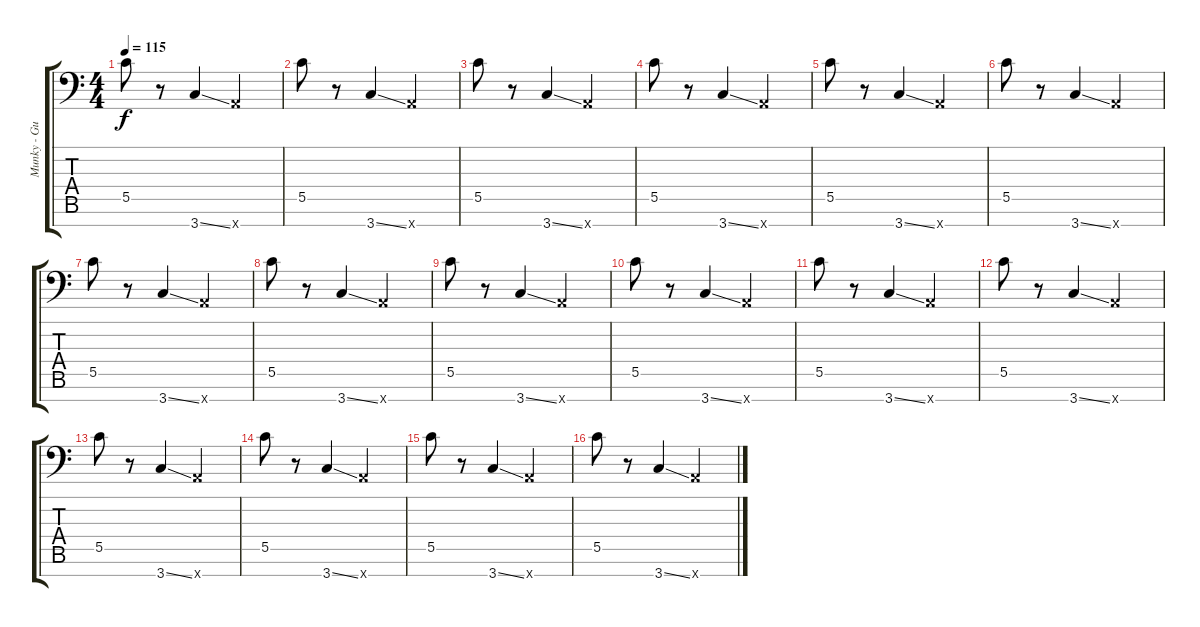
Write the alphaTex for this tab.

\track ("Munky - Guitar" "Munky - Gu") {instrument distortionguitar}
\staff {score tabs}
\tuning (D4 A3 F3 C3 G2 D2 A1) {hide}
\ts (4 4)
\tempo 115
\clef f4
\ks c
5.5.8{dy f} r.8 3.7{ss}.4 0.7{x}.2 |
5.5.8 r.8 3.7{ss}.4 0.7{x}.2 |
5.5.8{volume 6 balance 0 instrument lead2sawtooth} r.8 3.7{ss}.4 0.7{x}.2 |
5.5.8 r.8 3.7{ss}.4 0.7{x}.2 |
5.5.8 r.8 3.7{ss}.4 0.7{x}.2 |
5.5.8 r.8 3.7{ss}.4 0.7{x}.2 |
5.5.8 r.8 3.7{ss}.4 0.7{x}.2 |
5.5.8 r.8 3.7{ss}.4 0.7{x}.2 |
5.5.8 r.8 3.7{ss}.4 0.7{x}.2 |
5.5.8 r.8 3.7{ss}.4 0.7{x}.2 |
5.5.8 r.8 3.7{ss}.4 0.7{x}.2 |
5.5.8 r.8 3.7{ss}.4 0.7{x}.2 |
5.5.8 r.8 3.7{ss}.4 0.7{x}.2 |
5.5.8 r.8 3.7{ss}.4 0.7{x}.2 |
5.5.8 r.8 3.7{ss}.4 0.7{x}.2 |
5.5.8 r.8 3.7{ss}.4 0.7{x}.2
